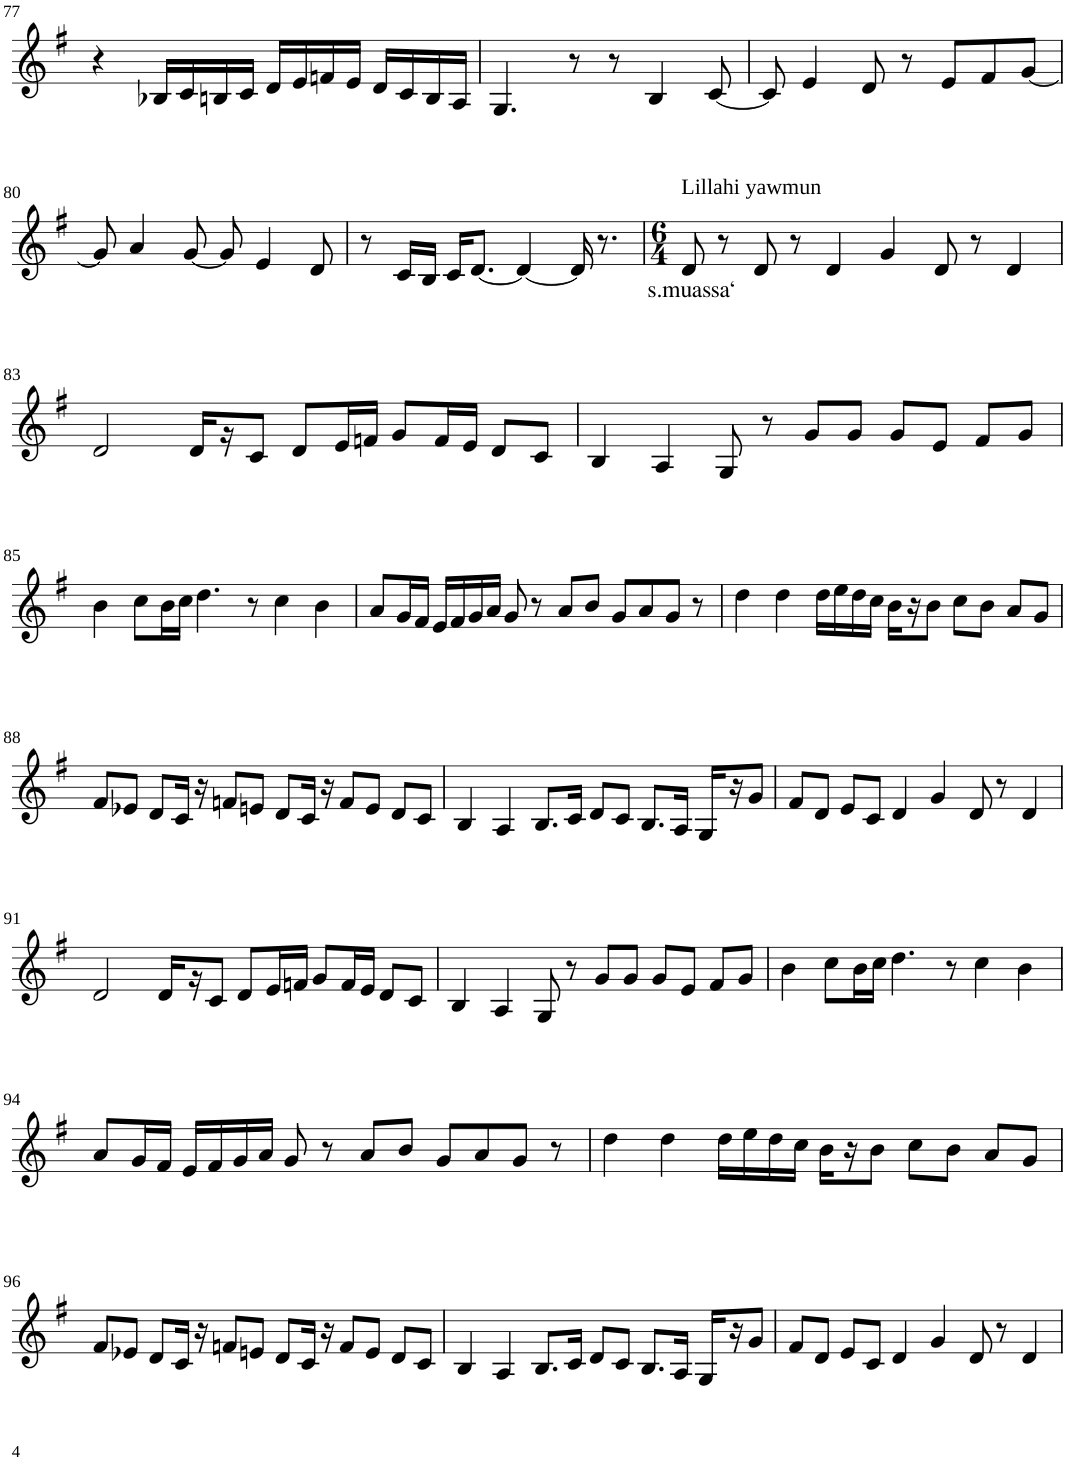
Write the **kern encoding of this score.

**kern	**text
*part1	*part1
*staff1	*staff1
*I"Violin	*
!!LO:PB:g=z
*clefG2	*
*k[f#]	*
*G:	*
*M4/4	*
=77	=77
4r	.
16B-X/LL	.
16c/	.
16Bn/	.
16c/JJ	.
16d/LL	.
16e/	.
16fn/	.
16e/JJ	.
16d/LL	.
16c/	.
16B/	.
16A/JJ	.
=78	=78
4.G/	.
8r	.
8r	.
4B/	.
[8c/	.
=79	=79
8c/]	.
4e/	.
8d/	.
8r	.
8e/L	.
8f#/	.
[8g/J	.
!!LO:LB:g=z
=80	=80
8g/]	.
4a/	.
[8g/	.
8g/]	.
4e/	.
8d/	.
=81	=81
8r	.
16c/LL	.
16B/JJ	.
16c/KL	.
[8.d/J	.
4d/_	.
16d/]	.
8.r	.
=82	=82
*M6/4	*
!LO:TX:a:t=Lillahi yawmun	!
!	!LO:LY:b
8d/	s.muassa‘
8r	.
8d/	.
8r	.
4d/	.
4g/	.
8d/	.
8r	.
4d/	.
!!LO:LB:g=z
=83	=83
2d/	.
16d/LL	.
16r	.
8c/J	.
8d/L	.
16e/L	.
16fn/JJ	.
8g/L	.
16f/L	.
16e/JJ	.
8d/L	.
8c/J	.
=84	=84
4B/	.
4A/	.
8G/	.
8r	.
8g/L	.
8g/J	.
8g/L	.
8e/J	.
8f#/L	.
8g/J	.
!!LO:LB:g=z
=85	=85
4b\	.
8cc\L	.
16b\L	.
16cc\JJ	.
4.dd\	.
8r	.
4cc\	.
4b\	.
=86	=86
8a/L	.
16g/L	.
16f#/JJ	.
16e/LL	.
16f#/	.
16g/	.
16a/JJ	.
8g/	.
8r	.
8a/L	.
8b/J	.
8g/L	.
8a/	.
8g/J	.
8r	.
=87	=87
4dd\	.
4dd\	.
16dd\LL	.
16ee\	.
16dd\	.
16cc\JJ	.
16b\LL	.
16r	.
8b\J	.
8cc\L	.
8b\J	.
8a/L	.
8g/J	.
!!LO:LB:g=z
=88	=88
8f#/L	.
8e-X/J	.
8d/L	.
16c/Jk	.
16r	.
8fn/L	.
8en/J	.
8d/L	.
16c/Jk	.
16r	.
8f/L	.
8e/J	.
8d/L	.
8c/J	.
=89	=89
4B/	.
4A/	.
8.B/L	.
16c/Jk	.
8d/L	.
8c/J	.
8.B/L	.
16A/Jk	.
16G/LL	.
16r	.
8g/J	.
=90	=90
8f#/L	.
8d/J	.
8e/L	.
8c/J	.
4d/	.
4g/	.
8d/	.
8r	.
4d/	.
!!LO:LB:g=z
=91	=91
2d/	.
16d/LL	.
16r	.
8c/J	.
8d/L	.
16e/L	.
16fn/JJ	.
8g/L	.
16f/L	.
16e/JJ	.
8d/L	.
8c/J	.
=92	=92
4B/	.
4A/	.
8G/	.
8r	.
8g/L	.
8g/J	.
8g/L	.
8e/J	.
8f#/L	.
8g/J	.
=93	=93
4b\	.
8cc\L	.
16b\L	.
16cc\JJ	.
4.dd\	.
8r	.
4cc\	.
4b\	.
!!LO:LB:g=z
=94	=94
8a/L	.
16g/L	.
16f#/JJ	.
16e/LL	.
16f#/	.
16g/	.
16a/JJ	.
8g/	.
8r	.
8a/L	.
8b/J	.
8g/L	.
8a/	.
8g/J	.
8r	.
=95	=95
4dd\	.
4dd\	.
16dd\LL	.
16ee\	.
16dd\	.
16cc\JJ	.
16b\LL	.
16r	.
8b\J	.
8cc\L	.
8b\J	.
8a/L	.
8g/J	.
!!LO:LB:g=z
=96	=96
8f#/L	.
8e-X/J	.
8d/L	.
16c/Jk	.
16r	.
8fn/L	.
8en/J	.
8d/L	.
16c/Jk	.
16r	.
8f/L	.
8e/J	.
8d/L	.
8c/J	.
=97	=97
4B/	.
4A/	.
8.B/L	.
16c/Jk	.
8d/L	.
8c/J	.
8.B/L	.
16A/Jk	.
16G/LL	.
16r	.
8g/J	.
=98	=98
8f#/L	.
8d/J	.
8e/L	.
8c/J	.
4d/	.
4g/	.
8d/	.
8r	.
4d/	.
=	=
*-	*-
